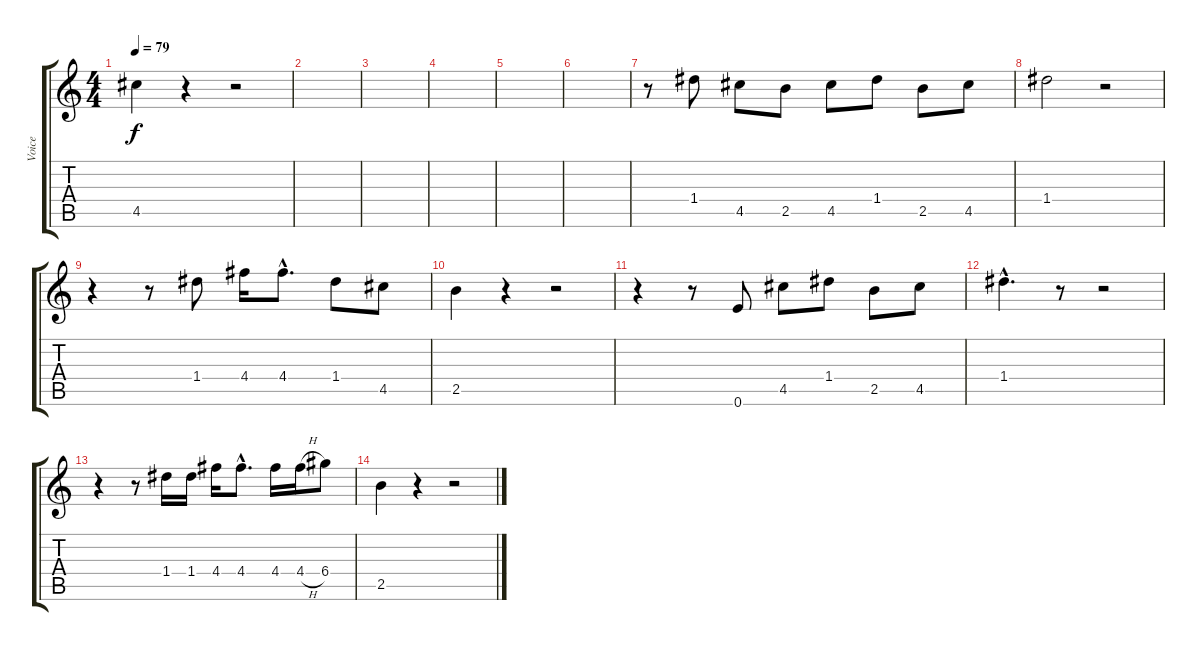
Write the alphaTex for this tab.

\track ("Voice" "Voice") {instrument piccolo}
\staff {score tabs}
\tuning (E6 B5 G5 D5 A4 E4) {hide}
\ts (4 4)
\tempo 79
\clef g2
\ks c
4.5{t}.4{dy f} r.4 r.2 |
|
|
|
|
|
r.8 1.4.8 4.5.8 2.5.8 4.5.8 1.4.8 2.5.8 4.5.8 |
1.4.2 r.2 |
r.4 r.8 1.4.8 4.4.16 4.4{hac}.8{d} 1.4.8 4.5.8 |
2.5.4 r.4 r.2 |
r.4 r.8 0.6.8 4.5.8 1.4.8 2.5.8 4.5.8 |
1.4{hac}.4{d} r.8 r.2 |
r.4 r.8 1.4.16 1.4.16 4.4.16 4.4{hac}.8{d} 4.4.16 4.4{h}.16 6.4.8 |
2.5.4 r.4 r.2
